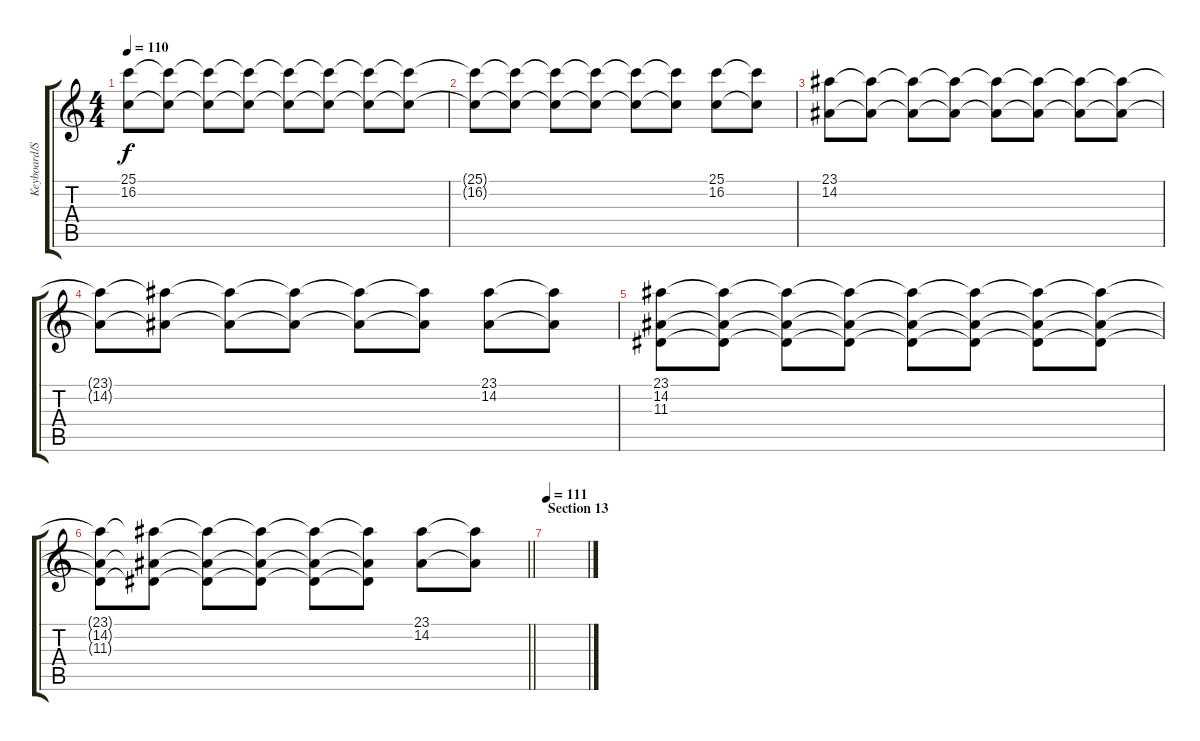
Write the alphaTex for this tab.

\track ("Keyboard/Synth" "Keyboard/S") {instrument pad2warm}
\staff {score tabs}
\tuning (B3 Ab3 E3 B2 Gb2 B1) {hide}
\ts (4 4)
\tempo 110
\clef g2
\ks c
(25.1 16.2).8{dy f} (25.1{t} 16.2{t}).8 (25.1{t} 16.2{t}).8 (25.1{t} 16.2{t}).8 (25.1{t} 16.2{t}).8 (25.1{t} 16.2{t}).8 (25.1{t} 16.2{t}).8 (25.1{t} 16.2{t}).8 |
(25.1{t} 16.2{t}).8 (25.1{t} 16.2{t}).8 (25.1{t} 16.2{t}).8 (25.1{t} 16.2{t}).8 (25.1{t} 16.2{t}).8 (25.1{t} 16.2{t}).8 (25.1 16.2).8 (25.1{t} 16.2{t}).8 |
(23.1 14.2).8 (23.1{t} 14.2{t}).8 (23.1{t} 14.2{t}).8 (23.1{t} 14.2{t}).8 (23.1{t} 14.2{t}).8 (23.1{t} 14.2{t}).8 (23.1{t} 14.2{t}).8 (23.1{t} 14.2{t}).8 |
(23.1{t} 14.2{t}).8 (23.1{t} 14.2{t}).8 (23.1{t} 14.2{t}).8 (23.1{t} 14.2{t}).8 (23.1{t} 14.2{t}).8 (23.1{t} 14.2{t}).8 (23.1 14.2).8 (23.1{t} 14.2{t}).8 |
(23.1 14.2 11.3).8 (23.1{t} 14.2{t} 11.3{t}).8 (23.1{t} 14.2{t} 11.3{t}).8 (23.1{t} 14.2{t} 11.3{t}).8 (23.1{t} 14.2{t} 11.3{t}).8 (23.1{t} 14.2{t} 11.3{t}).8 (23.1{t} 14.2{t} 11.3{t}).8 (23.1{t} 14.2{t} 11.3{t}).8 |
\barLineRight lightlight
(23.1{t} 14.2{t} 11.3{t}).8 (23.1{t} 14.2{t} 11.3{t}).8 (23.1{t} 14.2{t} 11.3{t}).8 (23.1{t} 14.2{t} 11.3{t}).8 (23.1{t} 14.2{t} 11.3{t}).8 (23.1{t} 14.2{t} 11.3{t}).8 (23.1 14.2).8 (23.1{t} 14.2{t}).8 |
\section ("" "Section 13")
\tempo 111
